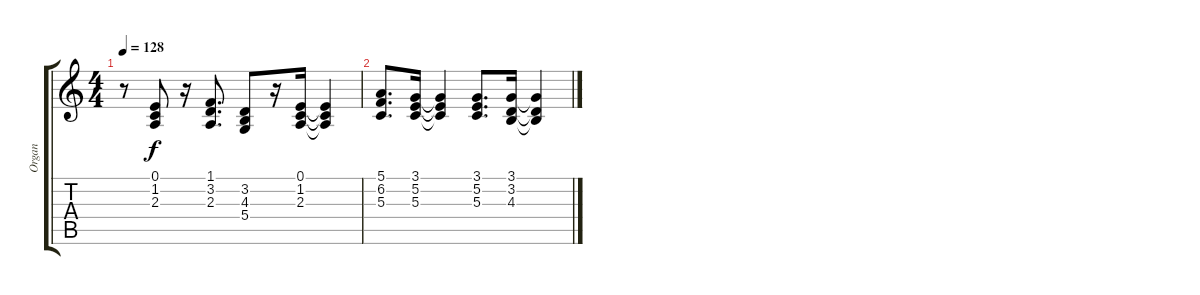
\track ("Organ" "Organ") {instrument churchorgan}
\staff {score tabs}
\tuning (E4 B3 G3 D3 A2 E2) {hide}
\ts (4 4)
\tempo 128
\clef g2
\ks c
r.8{dy f} (0.1 1.2 2.3).8 r.16 (1.1 3.2 2.3).8{d} (3.2 4.3 5.4).8 r.16 (0.1 1.2 2.3).16 (0.1{t} 1.2{t} 2.3{t}).4 |
(5.1 6.2 5.3).8{d} (3.1 5.2 5.3).16 (3.1{t} 5.2{t} 5.3{t}).4 (3.1 5.2 5.3).8{d} (3.1 3.2 4.3).16 (3.1{t} 3.2{t} 4.3{t}).4
